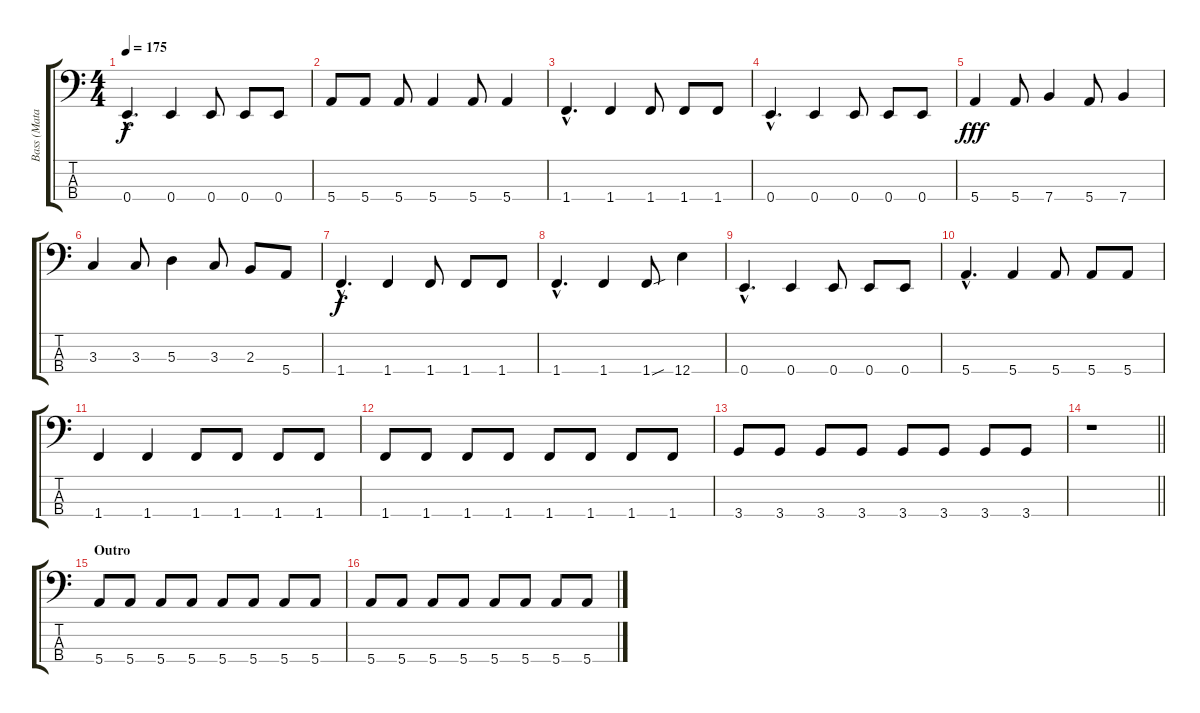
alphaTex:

\track ("Bass (Matatabi)" "Bass (Mata") {instrument electricbasspick}
\staff {score tabs}
\tuning (G2 D2 A1 E1) {hide}
\ts (4 4)
\tempo 175
\clef f4
\ks c
0.4{hac}.4{d dy f} 0.4.4 0.4.8 0.4.8 0.4.8 |
5.4.8 5.4.8 5.4.8 5.4.4 5.4.8 5.4.4 |
1.4{hac}.4{d} 1.4.4 1.4.8 1.4.8 1.4.8 |
0.4{hac}.4{d} 0.4.4 0.4.8 0.4.8 0.4.8 |
5.4.4{dy fff} 5.4.8 7.4.4 5.4.8 7.4.4 |
3.3.4 3.3.8 5.3.4 3.3.8 2.3.8 5.4.8 |
1.4{hac}.4{d dy f} 1.4.4 1.4.8 1.4.8 1.4.8 |
1.4{hac}.4{d} 1.4.4 1.4{sou}.8 12.4.4 |
0.4{hac}.4{d} 0.4.4 0.4.8 0.4.8 0.4.8 |
5.4{hac}.4{d} 5.4.4 5.4.8 5.4.8 5.4.8 |
1.4.4 1.4.4 1.4.8 1.4.8 1.4.8 1.4.8 |
1.4.8 1.4.8 1.4.8 1.4.8 1.4.8 1.4.8 1.4.8 1.4.8 |
3.4.8 3.4.8 3.4.8 3.4.8 3.4.8 3.4.8 3.4.8 3.4.8 |
\barLineRight lightlight
r.1 |
\section ("" "Outro")
5.4.8 5.4.8 5.4.8 5.4.8 5.4.8 5.4.8 5.4.8 5.4.8 |
5.4.8 5.4.8 5.4.8 5.4.8 5.4.8 5.4.8 5.4.8 5.4.8
